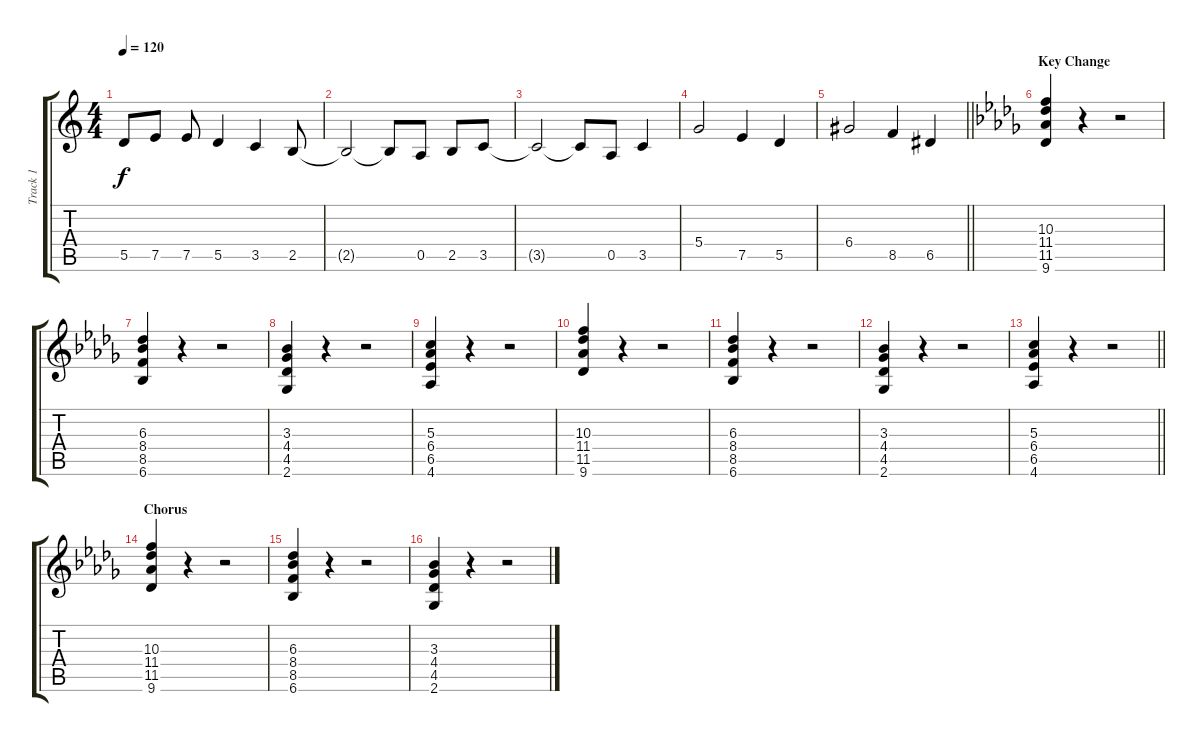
\track ("Track 1" "Track 1") {instrument distortionguitar}
\staff {score tabs}
\tuning (E4 B3 G3 D3 A2 E2) {hide}
\ts (4 4)
\tempo 120
\clef g2
\ks c
5.5.8{dy f} 7.5.8 7.5.8 5.5.4 3.5.4 2.5.8 |
2.5{t}.2 2.5{t}.8 0.5.8 2.5.8 3.5.8 |
3.5{t}.2 3.5{t}.8 0.5.8 3.5.4 |
5.4.2 7.5.4 5.5.4 |
\barLineRight lightlight
6.4.2 8.5.4 6.5.4 |
\section ("" "Key Change")
\ks db
(10.3 11.4 11.5 9.6).4 r.4 r.2 |
(6.3 8.4 8.5 6.6).4 r.4 r.2 |
(3.3 4.4 4.5 2.6).4 r.4 r.2 |
(5.3 6.4 6.5 4.6).4 r.4 r.2 |
(10.3 11.4 11.5 9.6).4 r.4 r.2 |
(6.3 8.4 8.5 6.6).4 r.4 r.2 |
(3.3 4.4 4.5 2.6).4 r.4 r.2 |
\barLineRight lightlight
(5.3 6.4 6.5 4.6).4 r.4 r.2 |
\section ("" "Chorus")
(10.3 11.4 11.5 9.6).4 r.4 r.2 |
(6.3 8.4 8.5 6.6).4 r.4 r.2 |
(3.3 4.4 4.5 2.6).4 r.4 r.2
